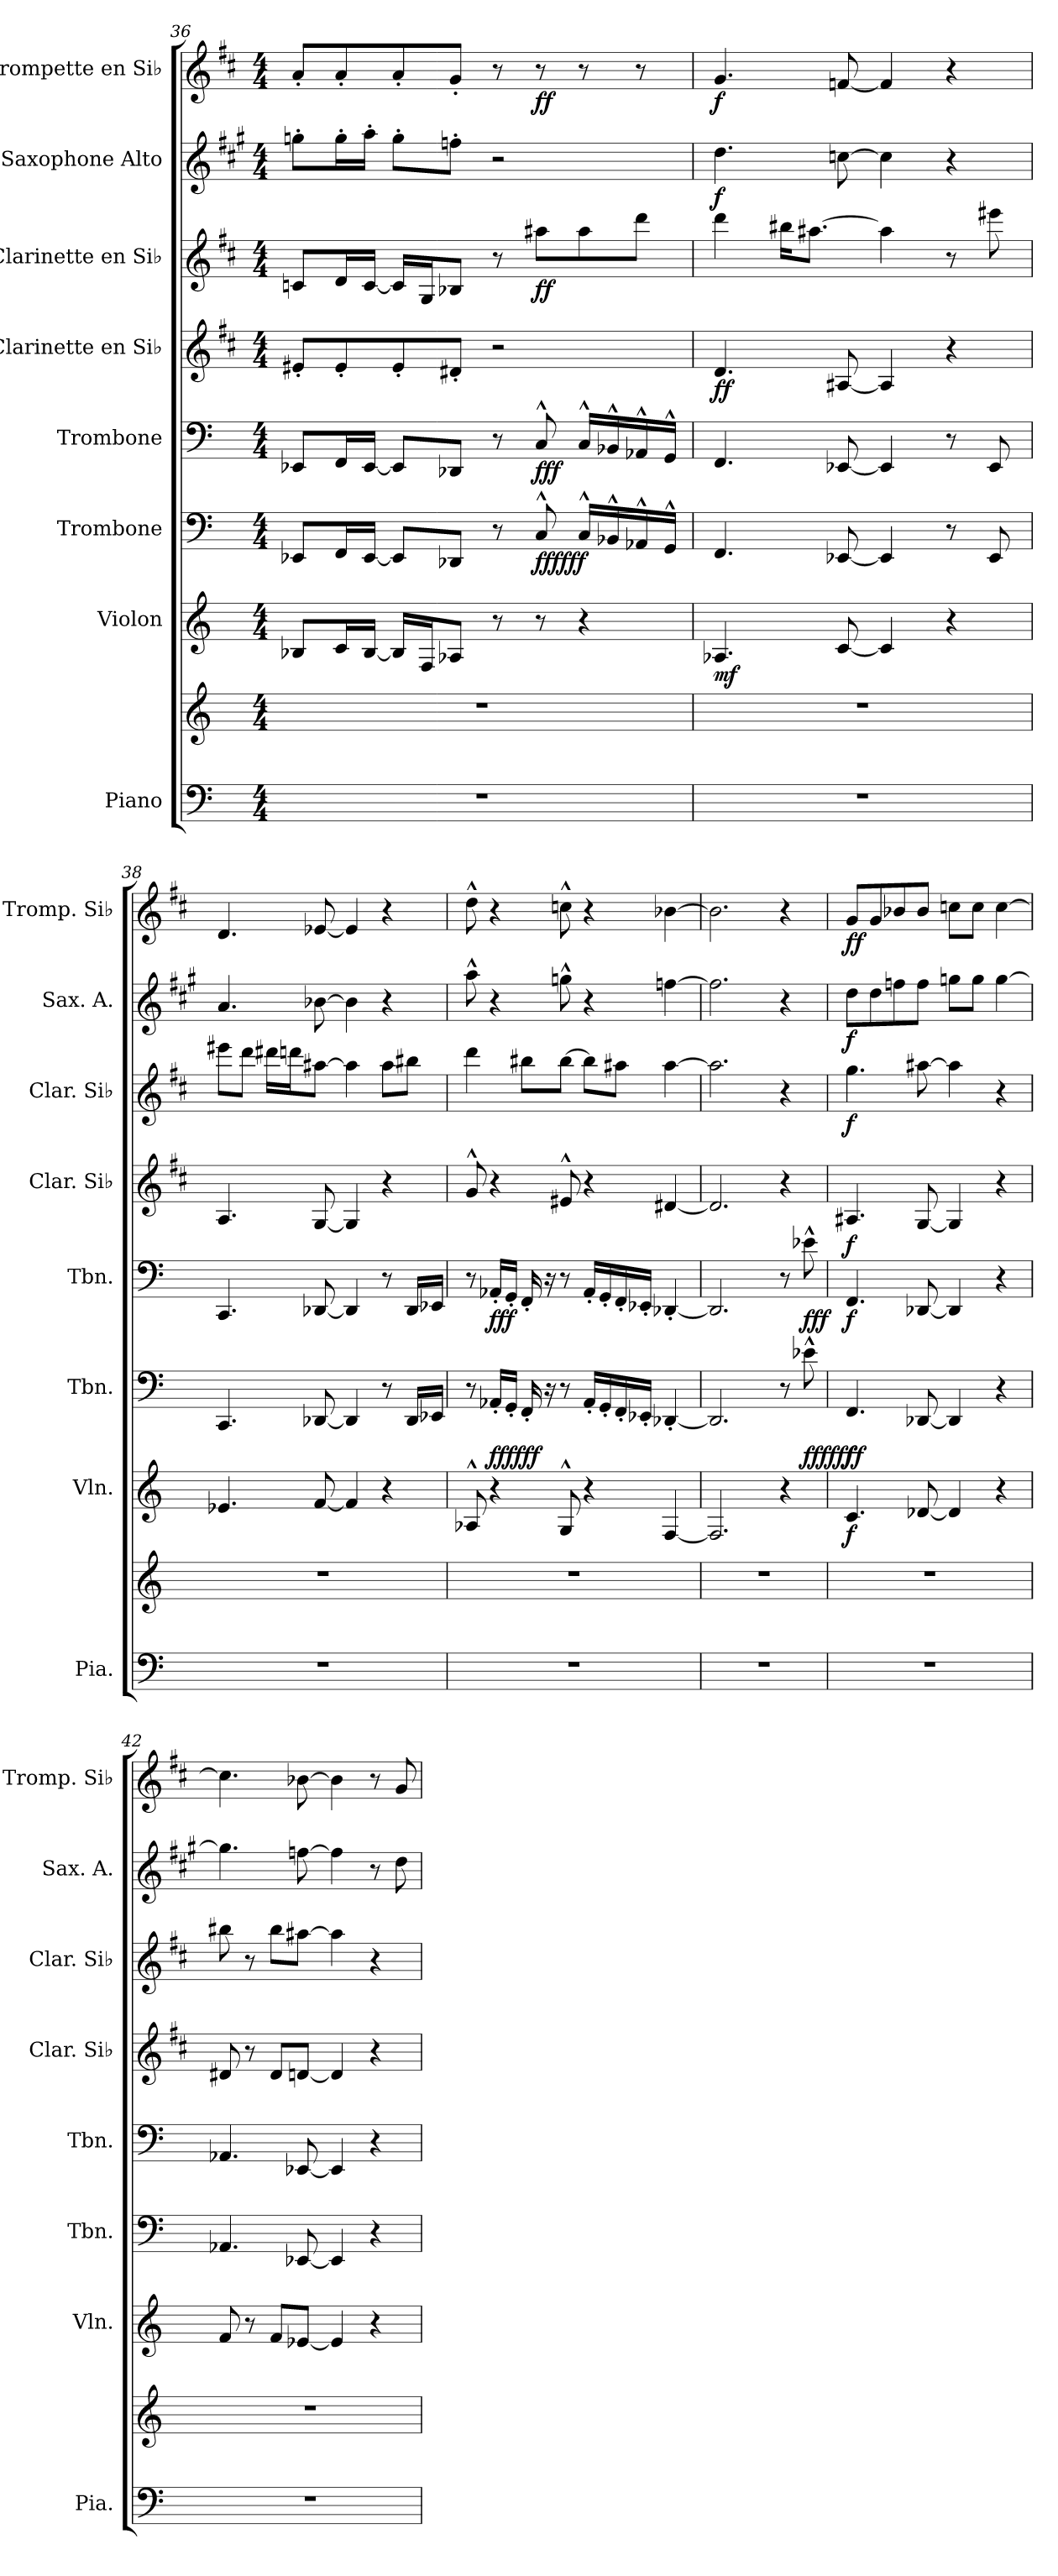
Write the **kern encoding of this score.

**kern	**kern	**kern	**dynam	**kern	**dynam	**kern	**dynam	**kern	**dynam	**kern	**dynam	**kern	**dynam	**kern	**dynam
*part8	*part8	*part7	*part7	*part6	*part6	*part5	*part5	*part4	*part4	*part3	*part3	*part2	*part2	*part1	*part1
*staff9	*staff8	*staff7	*staff7	*staff6	*staff6	*staff5	*staff5	*staff4	*staff4	*staff3	*staff3	*staff2	*staff2	*staff1	*staff1
*I"Piano	*	*I"Violon	*	*I"Trombone	*	*I"Trombone	*	*I"Clarinette en Si♭	*	*I"Clarinette en Si♭	*	*I"Saxophone Alto	*	*I"Trompette en Si♭	*
*I'Pia.	*	*I'Vln.	*	*I'Tbn.	*	*I'Tbn.	*	*I'Clar. Si♭	*	*I'Clar. Si♭	*	*I'Sax. A.	*	*I'Tromp. Si♭	*
*clefF4	*clefG2	*clefG2	*	*clefF4	*	*clefF4	*	*clefG2	*	*clefG2	*	*clefG2	*	*clefG2	*
*	*	*	*	*	*	*	*	*ITrd1c2	*	*ITrd1c2	*	*ITrd5c9	*	*ITrd1c2	*
*k[]	*k[]	*k[]	*	*k[]	*	*k[]	*	*k[]	*	*k[]	*	*k[]	*	*k[]	*
*M4/4	*M4/4	*M4/4	*	*M4/4	*	*M4/4	*	*M4/4	*	*M4/4	*	*M4/4	*	*M4/4	*
=36	=36	=36	=36	=36	=36	=36	=36	=36	=36	=36	=36	=36	=36	=36	=36
1r	1r	8B-X/L	.	8EE-X/L	.	8EE-X/L	.	8d#X'/L	.	8B-X/L	.	8b-X'\L	.	8g'/L	.
.	.	16c/L	.	16FF/L	.	16FF/L	.	8d#'/	.	16c/L	.	16b-'\L	.	8g'/	.
.	.	[16B-/JJ	.	[16EE-/JJ	.	[16EE-/JJ	.	.	.	[16B-/JJ	.	16cc'\JJ	.	.	.
.	.	16B-/LL]	.	8EE-/L]	.	8EE-/L]	.	8d#'/	.	16B-/LL]	.	8b-'\L	.	8g'/	.
.	.	16F/J	.	.	.	.	.	.	.	16F/J	.	.	.	.	.
.	.	8A-X/J	.	8DD-X/J	.	8DD-X/J	.	8c#X'/J	.	8A-X/J	.	8a-X'\J	.	8f'/J	.
.	.	8r	.	8r	.	8r	.	2r	.	8r	.	2r	.	8r	.
!	!	!	!	!	!LO:DY:b	!	!	!	!	!	!	!	!	!	!
!	!	!	!	!	!LO:DY:n=1:b	!	!LO:DY:b	!	!	!	!LO:DY:b	!	!	!	!LO:DY:b
.	.	8r	.	8C^^/	fff fff	8C^^/	fff	.	.	8gg#X\L	ff	.	.	8r	ff
.	.	4r	.	16C^^/LL	.	16C^^/LL	.	.	.	8gg#\	.	.	.	8r	.
.	.	.	.	16BB-X^^/	.	16BB-X^^/	.	.	.	.	.	.	.	.	.
.	.	.	.	16AA-X^^/	.	16AA-X^^/	.	.	.	8ccc\J	.	.	.	8r	.
.	.	.	.	16GG^^/JJ	.	16GG^^/JJ	.	.	.	.	.	.	.	.	.
!!LO:PB:g=z
=37	=37	=37	=37	=37	=37	=37	=37	=37	=37	=37	=37	=37	=37	=37	=37
!	!	!	!LO:DY:b	!	!	!	!	!	!LO:DY:b	!	!	!	!LO:DY:b	!	!LO:DY:b
1r	1r	4.A-X/	mf	4.FF/	.	4.FF/	.	4.c/	ff	4ccc\	.	4.f\	f	4.f/	f
.	.	.	.	.	.	.	.	.	.	16aa#X\KL	.	.	.	.	.
.	.	.	.	.	.	.	.	.	.	[8.gg#X\J	.	.	.	.	.
.	.	[8c/	.	[8EE-X/	.	[8EE-X/	.	[8G#X/	.	.	.	[8e-X\	.	[8e-X/	.
.	.	4c/]	.	4EE-/]	.	4EE-/]	.	4G#/]	.	4gg#\]	.	4e-\]	.	4e-/]	.
.	.	4r	.	8r	.	8r	.	4r	.	8r	.	4r	.	4r	.
.	.	.	.	8EE-/	.	8EE-/	.	.	.	8ddd#X\	.	.	.	.	.
=38	=38	=38	=38	=38	=38	=38	=38	=38	=38	=38	=38	=38	=38	=38	=38
1r	1r	4.e-X/	.	4.CC/	.	4.CC/	.	4.G/	.	8ddd#X\L	.	4.c/	.	4.c/	.
.	.	.	.	.	.	.	.	.	.	8ccc\J	.	.	.	.	.
.	.	.	.	.	.	.	.	.	.	16ccc#X\LL	.	.	.	.	.
.	.	.	.	.	.	.	.	.	.	16cccn\J	.	.	.	.	.
.	.	[8f/	.	[8DD-X/	.	[8DD-X/	.	[8F/	.	[8gg#X\J	.	[8d-X\	.	[8d-X/	.
.	.	4f/]	.	4DD-/]	.	4DD-/]	.	4F/]	.	4gg#\]	.	4d-\]	.	4d-/]	.
.	.	4r	.	8r	.	8r	.	4r	.	8gg#\L	.	4r	.	4r	.
.	.	.	.	16DD-/LL	.	16DD-/LL	.	.	.	8aa#X\J	.	.	.	.	.
.	.	.	.	16EE-X/JJ	.	16EE-X/JJ	.	.	.	.	.	.	.	.	.
!!LO:PB:g=z
=39	=39	=39	=39	=39	=39	=39	=39	=39	=39	=39	=39	=39	=39	=39	=39
1r	1r	8A-X^^/	.	8r	.	8r	.	8f^^/	.	4ccc\	.	8cc^^\	.	8cc^^\	.
!	!	!	!	!	!LO:DY:b	!	!	!	!	!	!	!	!	!	!
!	!	!	!	!	!LO:DY:n=1:b	!	!LO:DY:b	!	!	!	!	!	!	!	!
.	.	4r	.	16AA-X'/LL	fff fff	16AA-X'/LL	fff	4r	.	.	.	4r	.	4r	.
.	.	.	.	16GG'/JJ	.	16GG'/JJ	.	.	.	.	.	.	.	.	.
.	.	.	.	16FF'/	.	16FF'/	.	.	.	8aa#X\L	.	.	.	.	.
.	.	.	.	16r	.	16r	.	.	.	.	.	.	.	.	.
.	.	8G^^/	.	8r	.	8r	.	8d#X^^/	.	[8aa#\J	.	8b-X^^\	.	8b-X^^\	.
.	.	4r	.	16AA-'/LL	.	16AA-'/LL	.	4r	.	8aa#\L]	.	4r	.	4r	.
.	.	.	.	16GG'/	.	16GG'/	.	.	.	.	.	.	.	.	.
.	.	.	.	16FF'/	.	16FF'/	.	.	.	8gg#X\J	.	.	.	.	.
.	.	.	.	16EE-X'/JJ	.	16EE-X'/JJ	.	.	.	.	.	.	.	.	.
.	.	[4F/	.	[4DD-X'/	.	[4DD-X'/	.	[4c#X/	.	[4gg#\	.	[4a-X\	.	[4a-X\	.
=40	=40	=40	=40	=40	=40	=40	=40	=40	=40	=40	=40	=40	=40	=40	=40
1r	1r	2.F/]	.	2.DD-/]	.	2.DD-/]	.	2.c#/]	.	2.gg#\]	.	2.a-\]	.	2.a-\]	.
.	.	4r	.	8r	.	8r	.	4r	.	4r	.	4r	.	4r	.
!	!	!	!	!	!LO:DY:b	!	!	!	!	!	!	!	!	!	!
!	!	!	!	!	!LO:DY:n=1:b	!	!LO:DY:b	!	!	!	!	!	!	!	!
.	.	.	.	8e-X^^\	fff fff	8e-X^^\	fff	.	.	.	.	.	.	.	.
=41	=41	=41	=41	=41	=41	=41	=41	=41	=41	=41	=41	=41	=41	=41	=41
!	!	!	!LO:DY:b	!	!LO:DY:b	!	!	!	!	!	!	!	!	!	!
!	!	!	!	!	!LO:DY:n=1:b	!	!LO:DY:b	!	!LO:DY:b	!	!LO:DY:b	!	!LO:DY:b	!	!LO:DY:b
!	!	!	!	!	!	!	!	!	!	!	!	!	!	!	!LO:DY:n=1:b
1r	1r	4.c/	f	4.FF/	f f	4.FF/	f	4.G#X/	f	4.ff\	f	8f\L	f	8f/L	f f
.	.	.	.	.	.	.	.	.	.	.	.	8f\	.	8f/	.
.	.	.	.	.	.	.	.	.	.	.	.	8a-X\	.	8a-X/	.
.	.	[8d-X/	.	[8DD-X/	.	[8DD-X/	.	[8F/	.	[8gg#X\	.	8a-\J	.	8a-/J	.
.	.	4d-/]	.	4DD-/]	.	4DD-/]	.	4F/]	.	4gg#\]	.	8b-X\L	.	8b-X\L	.
.	.	.	.	.	.	.	.	.	.	.	.	8b-\J	.	8b-\J	.
.	.	4r	.	4r	.	4r	.	4r	.	4r	.	[4b-\	.	[4b-\	.
!!LO:PB:g=z
=42	=42	=42	=42	=42	=42	=42	=42	=42	=42	=42	=42	=42	=42	=42	=42
1r	1r	8f/	.	4.AA-X/	.	4.AA-X/	.	8c#X/	.	8aa#X\	.	4.b-\]	.	4.b-\]	.
.	.	8r	.	.	.	.	.	8r	.	8r	.	.	.	.	.
.	.	8f/L	.	.	.	.	.	8c#/L	.	8aa#\L	.	.	.	.	.
.	.	[8e-X/J	.	[8EE-X/	.	[8EE-X/	.	[8cn/J	.	[8gg#X\J	.	[8a-X\	.	[8a-X\	.
.	.	4e-/]	.	4EE-/]	.	4EE-/]	.	4c/]	.	4gg#\]	.	4a-\]	.	4a-\]	.
.	.	4r	.	4r	.	4r	.	4r	.	4r	.	8r	.	8r	.
.	.	.	.	.	.	.	.	.	.	.	.	8f\	.	8f/	.
=	=	=	=	=	=	=	=	=	=	=	=	=	=	=	=
*-	*-	*-	*-	*-	*-	*-	*-	*-	*-	*-	*-	*-	*-	*-	*-
